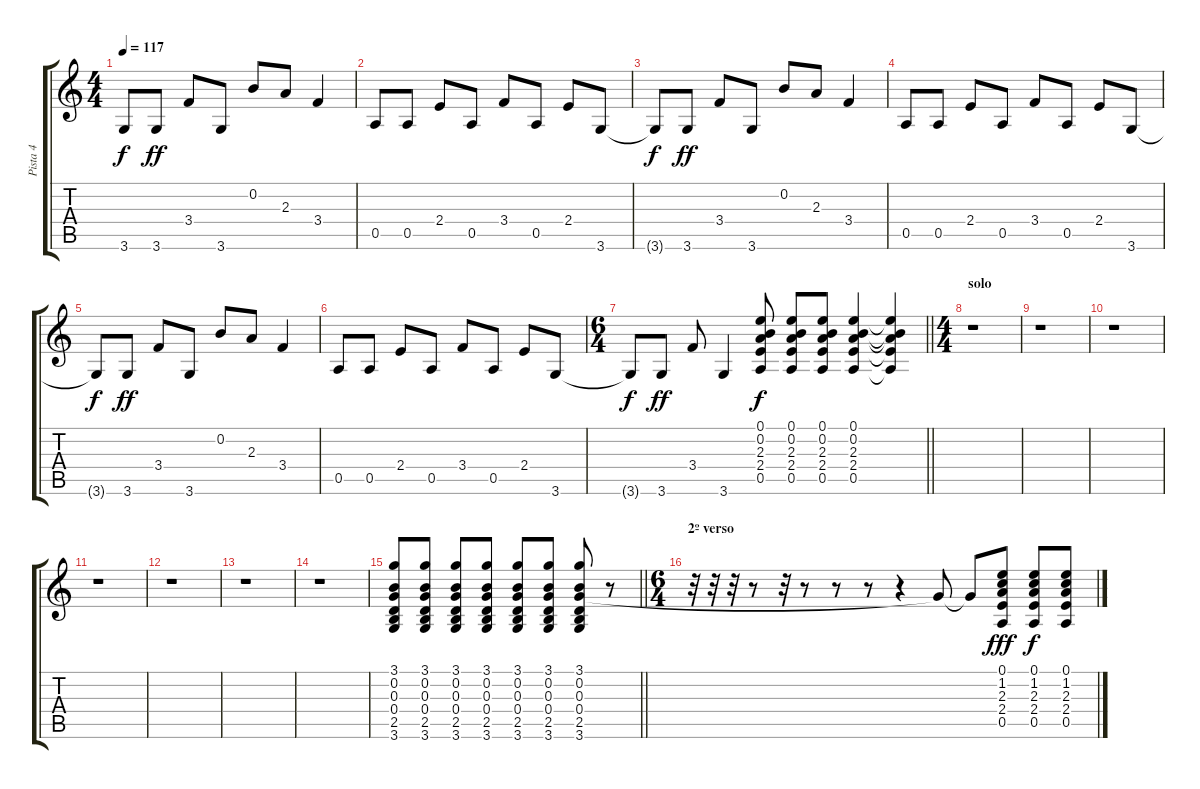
\track ("Pista 4" "Pista 4") {instrument acousticguitarsteel}
\staff {score tabs}
\tuning (E4 B3 G3 D3 A2 E2) {hide}
\ts (4 4)
\tempo 117
\clef g2
\ks c
3.6{t}.8{dy f} 3.6.8{dy ff} 3.4.8 3.6.8 0.2.8 2.3.8 3.4.4 |
0.5.8 0.5.8 2.4.8 0.5.8 3.4.8 0.5.8 2.4.8 3.6.8 |
3.6{t}.8{dy f} 3.6.8{dy ff} 3.4.8 3.6.8 0.2.8 2.3.8 3.4.4 |
0.5.8 0.5.8 2.4.8 0.5.8 3.4.8 0.5.8 2.4.8 3.6.8 |
3.6{t}.8{dy f} 3.6.8{dy ff} 3.4.8 3.6.8 0.2.8 2.3.8 3.4.4 |
0.5.8 0.5.8 2.4.8 0.5.8 3.4.8 0.5.8 2.4.8 3.6.8 |
\ts (6 4)
\barLineRight lightlight
3.6{t}.8{dy f} 3.6.8{dy ff} 3.4.8 3.6.4 (0.1 0.2 2.3 2.4 0.5).8{dy f} (0.1 0.2 2.3 2.4 0.5).8 (0.1 0.2 2.3 2.4 0.5).8 (0.1 0.2 2.3 2.4 0.5).4 (0.1{t} 0.2{t} 2.3{t} 2.4{t} 0.5{t}).4 |
\ts (4 4)
\section ("" "solo")
r.1 |
r.1 |
r.1 |
r.1 |
r.1 |
r.1 |
r.1 |
\barLineRight lightlight
(3.1 0.2 0.3 0.4 2.5 3.6).8 (3.1 0.2 0.3 0.4 2.5 3.6).8 (3.1 0.2 0.3 0.4 2.5 3.6).8 (3.1 0.2 0.3 0.4 2.5 3.6).8 (3.1 0.2 0.3 0.4 2.5 3.6).8 (3.1 0.2 0.3 0.4 2.5 3.6).8 (3.1 0.2 0.3 0.4 2.5 3.6).8 r.8 |
\ts (6 4)
\section ("" "2º verso")
r.32 r.32 r.32 r.8 r.32 r.8 r.8 r.8 r.4 0.3{t}.8 0.3{t}.8 (0.1 1.2 2.3 2.4 0.5).8{dy fff} (0.1 1.2 2.3 2.4 0.5).8{dy f} (0.1 1.2 2.3 2.4 0.5).8
